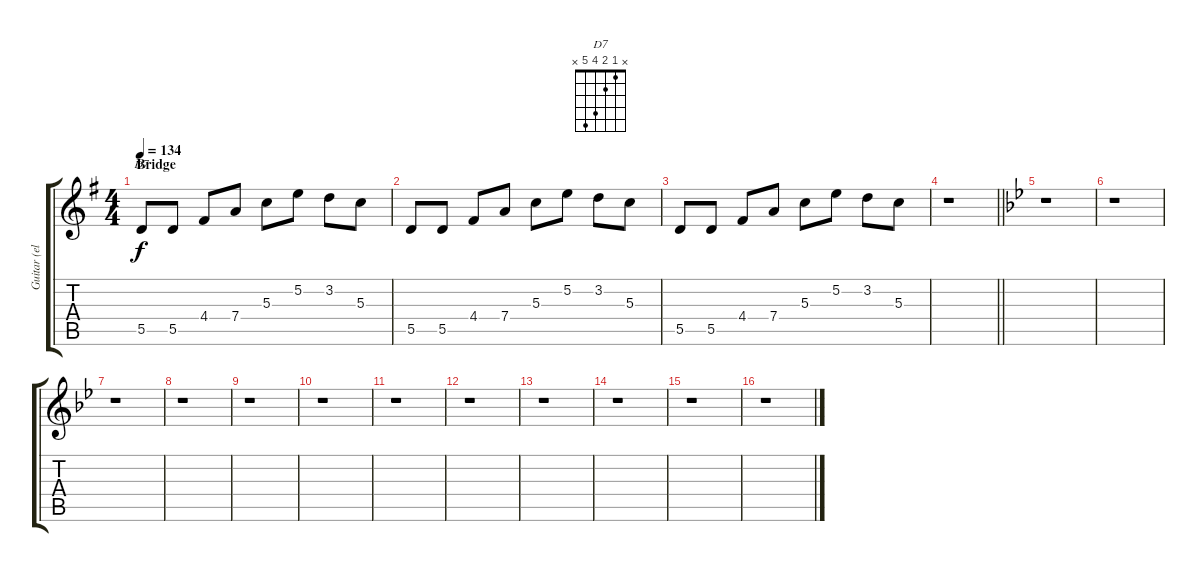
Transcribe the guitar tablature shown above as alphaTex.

\track ("Guitar (elec.)" "Guitar (el") {instrument electricguitarjazz}
\staff {score tabs}
\tuning (E4 B3 G3 D3 A2 E2) {hide}
\chord ("D7" x 1 2 4 5 x)
\ts (4 4)
\section ("" "Bridge")
\tempo 134
\clef g2
\ks g
5.5.8{ch "D7" dy f} 5.5.8 4.4.8 7.4.8 5.3.8 5.2.8 3.2.8 5.3.8 |
5.5.8 5.5.8 4.4.8 7.4.8 5.3.8 5.2.8 3.2.8 5.3.8 |
5.5.8 5.5.8 4.4.8 7.4.8 5.3.8 5.2.8 3.2.8 5.3.8 |
\barLineRight lightlight
r.1 |
\section ("" "")
\ks bb
r.1 |
r.1 |
r.1 |
r.1 |
r.1 |
r.1 |
r.1 |
r.1 |
r.1 |
r.1 |
r.1 |
r.1
